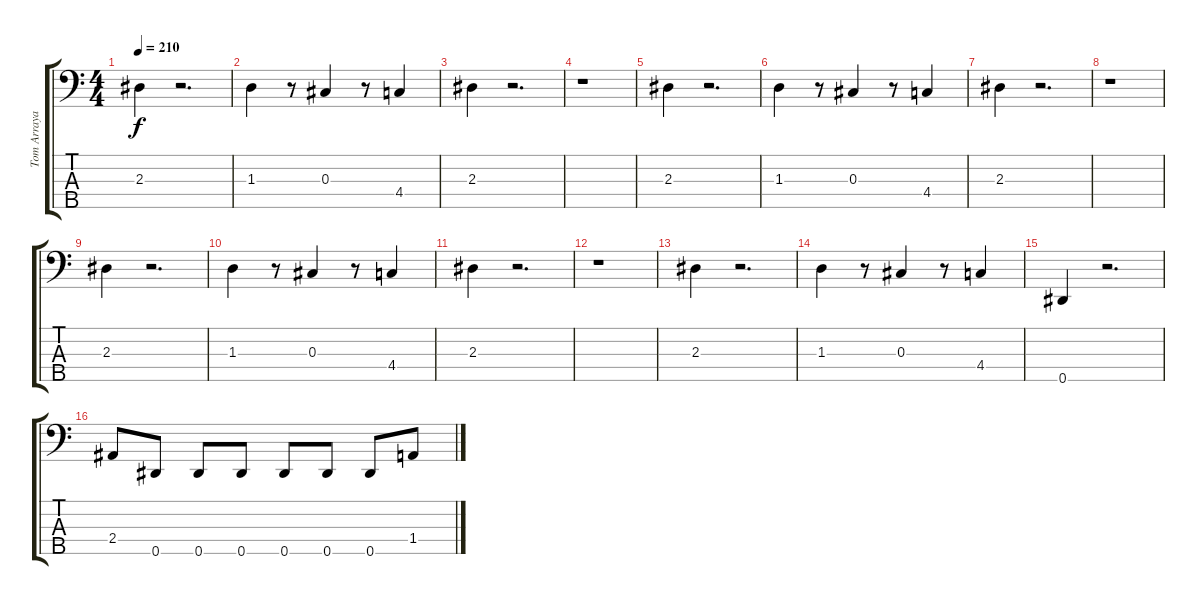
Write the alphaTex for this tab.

\track ("Tom Arraya" "Tom Arraya") {instrument electricbasspick}
\staff {score tabs}
\tuning (B2 Gb2 Db2 Ab1 Eb1) {hide}
\ts (4 4)
\tempo 210
\clef f4
\ks c
2.3.4{dy f} r.2{d} |
1.3.4 r.8 0.3.4 r.8 4.4.4 |
2.3.4 r.2{d} |
r.1 |
2.3.4 r.2{d} |
1.3.4 r.8 0.3.4 r.8 4.4.4 |
2.3.4 r.2{d} |
r.1 |
2.3.4 r.2{d} |
1.3.4 r.8 0.3.4 r.8 4.4.4 |
2.3.4 r.2{d} |
r.1 |
2.3.4 r.2{d} |
1.3.4 r.8 0.3.4 r.8 4.4.4 |
0.5.4 r.2{d} |
2.4.8 0.5.8 0.5.8 0.5.8 0.5.8 0.5.8 0.5.8 1.4.8
